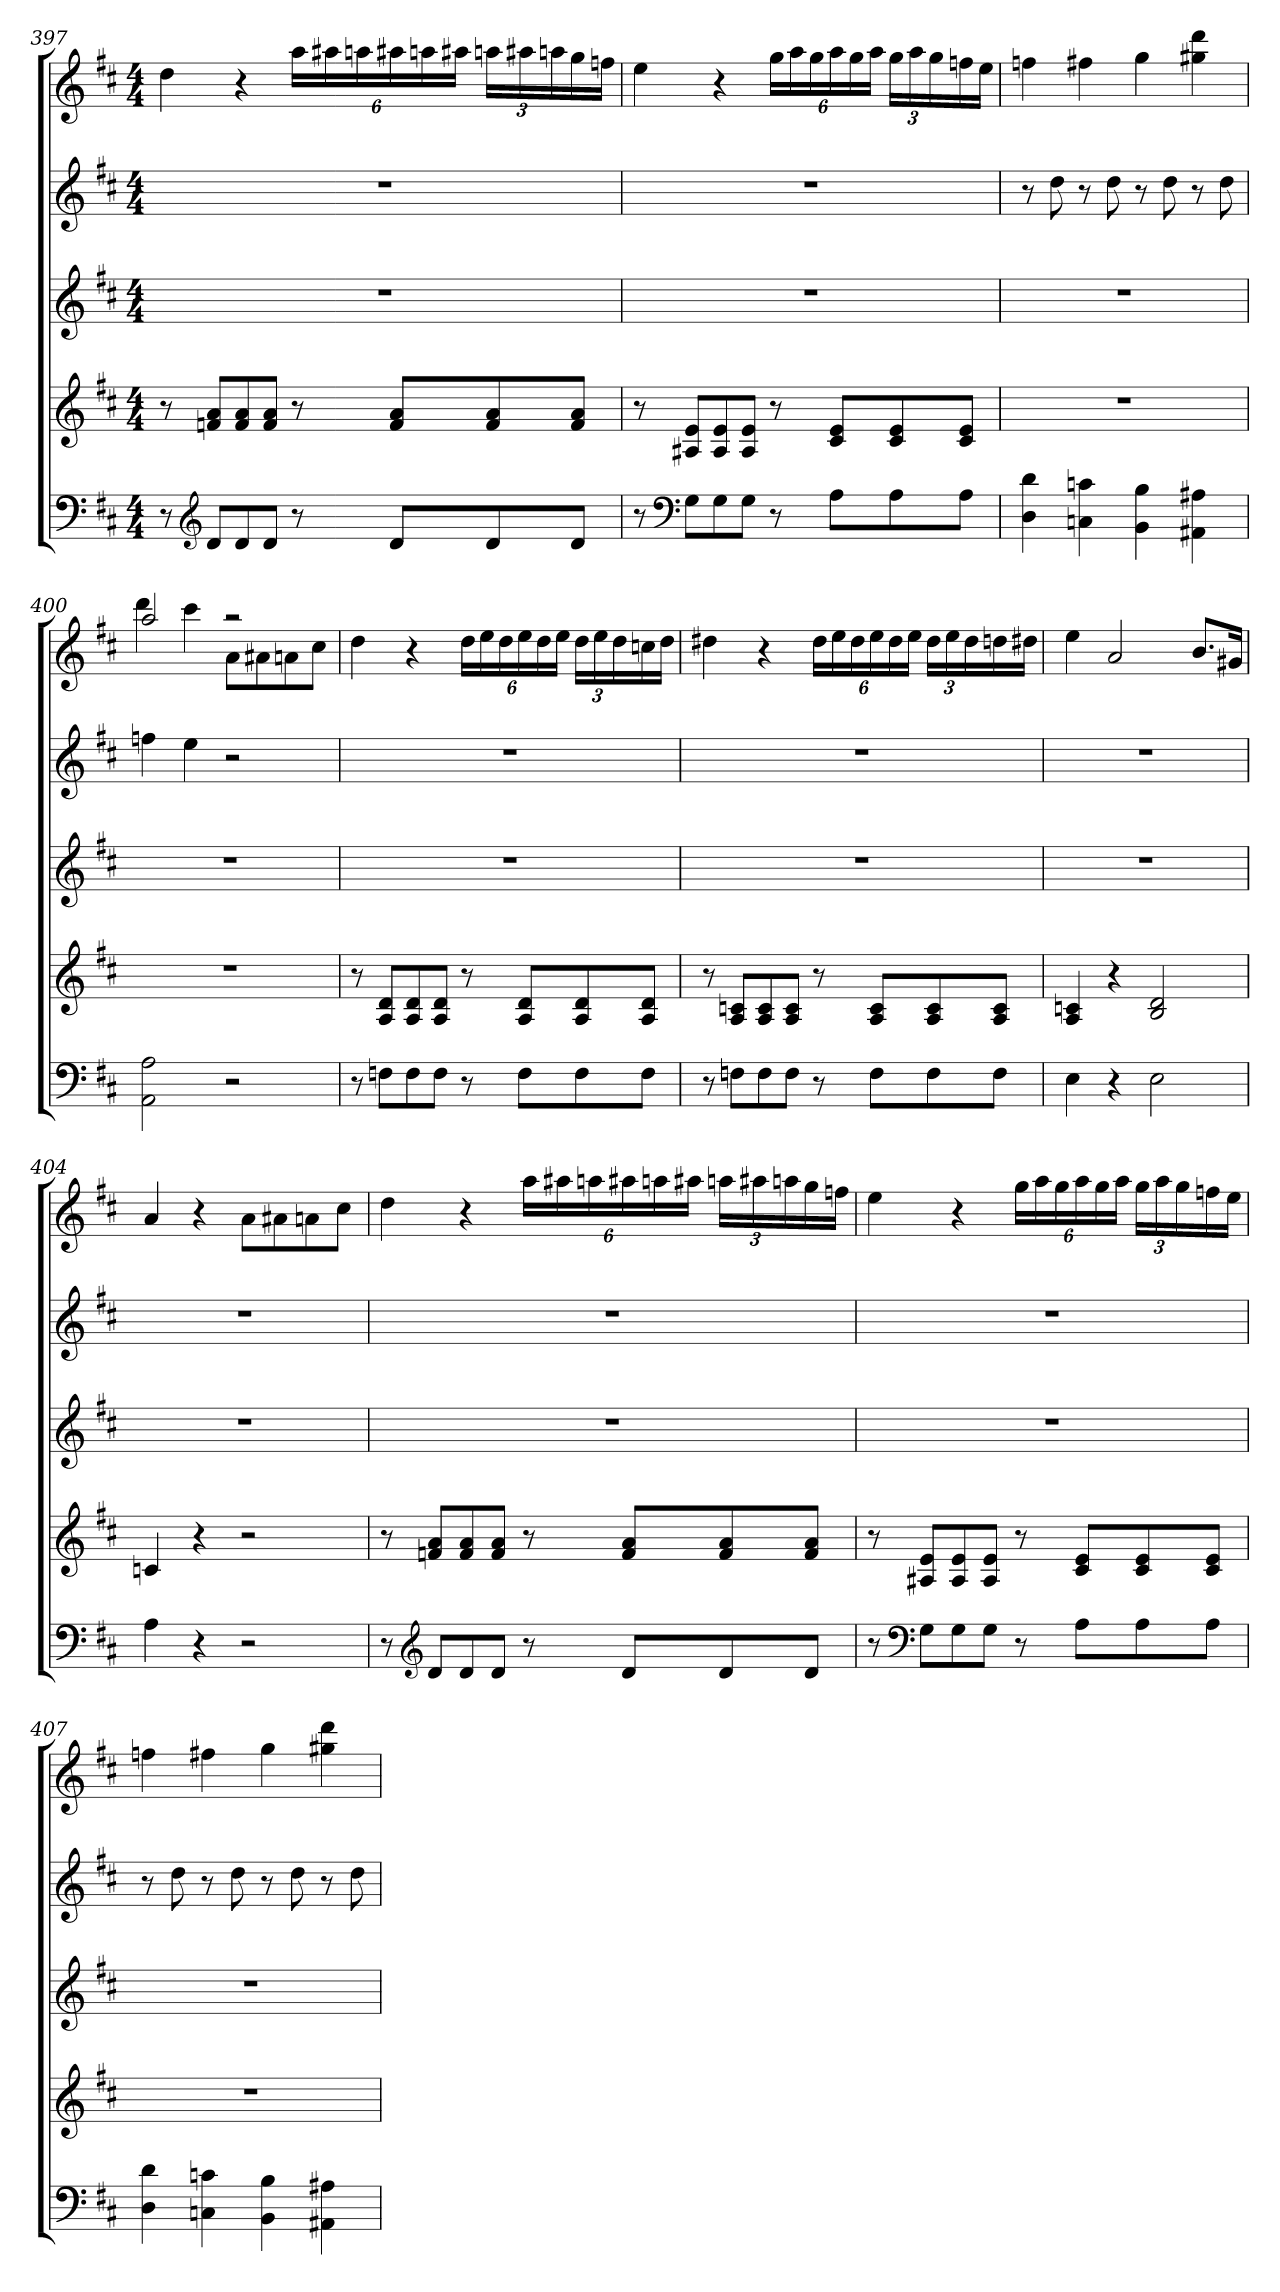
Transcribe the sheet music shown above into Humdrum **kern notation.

**kern	**kern	**kern	**kern	**kern
*part5	*part4	*part3	*part2	*part1
*staff5	*staff4	*staff3	*staff2	*staff1
!!LO:LB:g=z
*clefF4	*clefG2	*clefG2	*clefG2	*clefG2
*k[f#c#]	*k[f#c#]	*k[f#c#]	*k[f#c#]	*k[f#c#]
*M4/4	*M4/4	*M4/4	*M4/4	*M4/4
*MM130	*MM130	*MM130	*MM130	*MM130
=397	=397	=397	=397	=397
8r	8r	1r	1r	4dd\
*clefG2	*	*	*	*
8d/L	8fn/ 8a/L	.	.	.
8d/	8f/ 8a/	.	.	4r
8d/J	8f/ 8a/J	.	.	.
*	*	*	*	*Xbrackettup
8r	8r	.	.	24aa\LL
.	.	.	.	24aa#X\
.	.	.	.	24aan\
8d/L	8f/ 8a/L	.	.	24aa#X\
.	.	.	.	24aan\
.	.	.	.	24aa#X\JJ
8d/	8f/ 8a/	.	.	24aan\LL
.	.	.	.	24aa#X\
.	.	.	.	24aan\
8d/J	8f/ 8a/J	.	.	16gg\
.	.	.	.	16ffn\JJ
=398	=398	=398	=398	=398
*	*	*	*	*MM132
8r	8r	1r	1r	4ee\
*clefF4	*	*	*	*
8G\L	8A#X/ 8e/L	.	.	.
8G\	8A#/ 8e/	.	.	4r
8G\J	8A#/ 8e/J	.	.	.
8r	8r	.	.	24gg\LL
.	.	.	.	24aa\
.	.	.	.	24gg\
8A\L	8c#/ 8e/L	.	.	24aa\
.	.	.	.	24gg\
.	.	.	.	24aa\JJ
8A\	8c#/ 8e/	.	.	24gg\LL
.	.	.	.	24aa\
.	.	.	.	24gg\
8A\J	8c#/ 8e/J	.	.	16ffn\
.	.	.	.	16ee\JJ
!!LO:PB:g=z
=399	=399	=399	=399	=399
*	*	*	*	*MM134
4D\ 4d\	1r	1r	8r	4ffn\
.	.	.	8dd\	.
4Cn\ 4cn\	.	.	8r	4ff#X\
.	.	.	8dd\	.
4BB\ 4B\	.	.	8r	4gg\
.	.	.	8dd\	.
4AA#X\ 4A#X\	.	.	8r	4gg#X\ 4ddd\
.	.	.	8dd\	.
=400	=400	=400	=400	=400
*	*	*	*	*^
2AA\ 2A\	1r	1r	4ffn\	2aa/	4ddd\
.	.	.	4ee\	.	4ccc#\
*	*	*	*	*MM130	*
2r	.	.	2r	2r	8a\L
.	.	.	.	.	8a#X\
.	.	.	.	.	8an\
.	.	.	.	.	8cc#\J
*	*	*	*	*v	*v
=401	=401	=401	=401	=401
*	*	*	*	*MM130
8r	8r	1r	1r	4dd\
8Fn\L	8A/ 8d/L	.	.	.
8F\	8A/ 8d/	.	.	4r
8F\J	8A/ 8d/J	.	.	.
8r	8r	.	.	24dd\LL
.	.	.	.	24ee\
.	.	.	.	24dd\
8F\L	8A/ 8d/L	.	.	24ee\
.	.	.	.	24dd\
.	.	.	.	24ee\JJ
8F\	8A/ 8d/	.	.	24dd\LL
.	.	.	.	24ee\
.	.	.	.	24dd\
8F\J	8A/ 8d/J	.	.	16ccn\
.	.	.	.	16dd\JJ
!!LO:LB:g=z
=402	=402	=402	=402	=402
*	*	*	*	*MM132
8r	8r	1r	1r	4dd#X\
8Fn\L	8A/ 8cn/L	.	.	.
8F\	8A/ 8c/	.	.	4r
8F\J	8A/ 8c/J	.	.	.
8r	8r	.	.	24dd#\LL
.	.	.	.	24ee\
.	.	.	.	24dd#\
8F\L	8A/ 8c/L	.	.	24ee\
.	.	.	.	24dd#\
.	.	.	.	24ee\JJ
8F\	8A/ 8c/	.	.	24dd#\LL
.	.	.	.	24ee\
.	.	.	.	24dd#\
8F\J	8A/ 8c/J	.	.	16ddn\
.	.	.	.	16dd#X\JJ
=403	=403	=403	=403	=403
*	*	*	*	*MM132
4E\	4A/ 4cn/	1r	1r	4ee\
4r	4r	.	.	2a/
2E\	2B/ 2d/	.	.	.
.	.	.	.	8.b/L
.	.	.	.	16g#X/Jk
=404	=404	=404	=404	=404
4A\	4cn/	1r	1r	4a/
4r	4r	.	.	4r
*	*	*	*	*MM130
2r	2r	.	.	8a\L
.	.	.	.	8a#X\
.	.	.	.	8an\
.	.	.	.	8cc#\J
!!LO:PB:g=z
=405	=405	=405	=405	=405
*	*	*	*	*MM130
8r	8r	1r	1r	4dd\
*clefG2	*	*	*	*
8d/L	8fn/ 8a/L	.	.	.
8d/	8f/ 8a/	.	.	4r
8d/J	8f/ 8a/J	.	.	.
8r	8r	.	.	24aa\LL
.	.	.	.	24aa#X\
.	.	.	.	24aan\
8d/L	8f/ 8a/L	.	.	24aa#X\
.	.	.	.	24aan\
.	.	.	.	24aa#X\JJ
8d/	8f/ 8a/	.	.	24aan\LL
.	.	.	.	24aa#X\
.	.	.	.	24aan\
8d/J	8f/ 8a/J	.	.	16gg\
.	.	.	.	16ffn\JJ
=406	=406	=406	=406	=406
*	*	*	*	*MM132
8r	8r	1r	1r	4ee\
*clefF4	*	*	*	*
8G\L	8A#X/ 8e/L	.	.	.
8G\	8A#/ 8e/	.	.	4r
8G\J	8A#/ 8e/J	.	.	.
8r	8r	.	.	24gg\LL
.	.	.	.	24aa\
.	.	.	.	24gg\
8A\L	8c#/ 8e/L	.	.	24aa\
.	.	.	.	24gg\
.	.	.	.	24aa\JJ
8A\	8c#/ 8e/	.	.	24gg\LL
.	.	.	.	24aa\
.	.	.	.	24gg\
8A\J	8c#/ 8e/J	.	.	16ffn\
.	.	.	.	16ee\JJ
!!LO:LB:g=z
=407	=407	=407	=407	=407
*	*	*	*	*MM134
4D\ 4d\	1r	1r	8r	4ffn\
.	.	.	8dd\	.
4Cn\ 4cn\	.	.	8r	4ff#X\
.	.	.	8dd\	.
4BB\ 4B\	.	.	8r	4gg\
.	.	.	8dd\	.
4AA#X\ 4A#X\	.	.	8r	4gg#X\ 4ddd\
.	.	.	8dd\	.
=	=	=	=	=
*-	*-	*-	*-	*-
